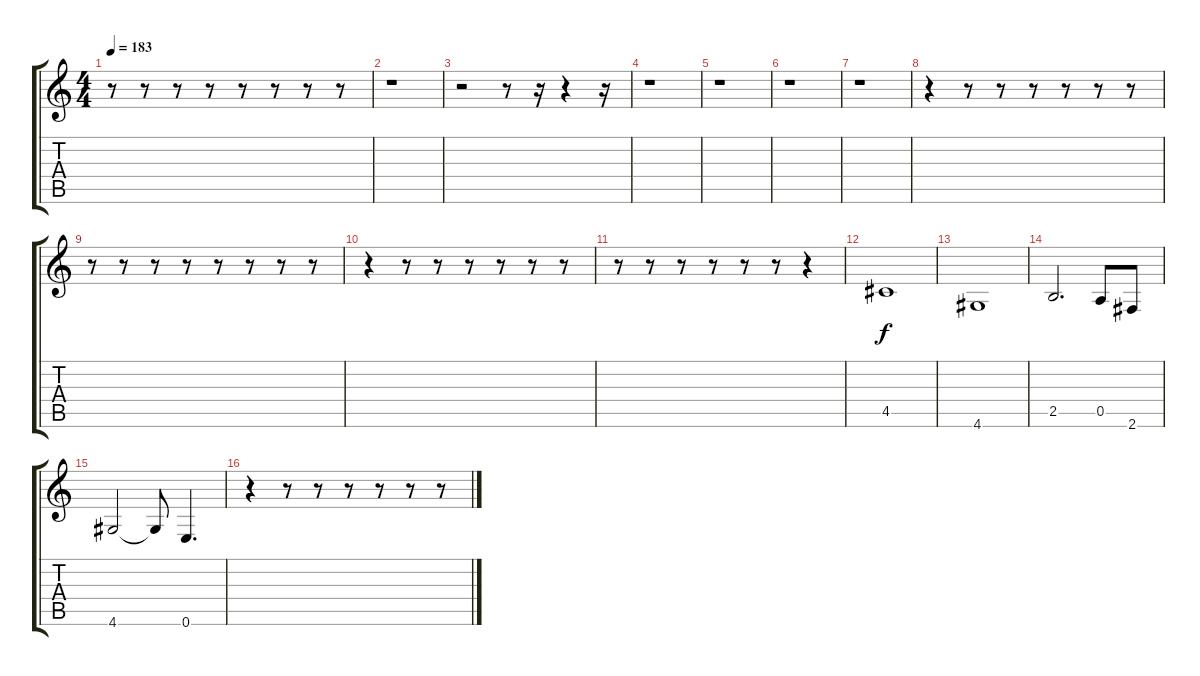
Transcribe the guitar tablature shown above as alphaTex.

\track "" {instrument electricbassfinger}
\staff {score tabs}
\tuning (E4 B3 G3 D3 A2 E2) {hide}
\ts (4 4)
\tempo 183
\clef g2
\ks c
r.8{dy f} r.8 r.8 r.8 r.8 r.8 r.8 r.8 |
r.1 |
r.2 r.8 r.16 r.4 r.16 |
r.1 |
r.1 |
r.1 |
r.1 |
r.4 r.8 r.8 r.8 r.8 r.8 r.8 |
r.8 r.8 r.8 r.8 r.8 r.8 r.8 r.8 |
r.4 r.8 r.8 r.8 r.8 r.8 r.8 |
r.8 r.8 r.8 r.8 r.8 r.8 r.4 |
4.5.1 |
4.6.1 |
2.5.2{d} 0.5.8 2.6.8 |
4.6.2 4.6{t}.8 0.6.4{d} |
r.4 r.8 r.8 r.8 r.8 r.8 r.8
